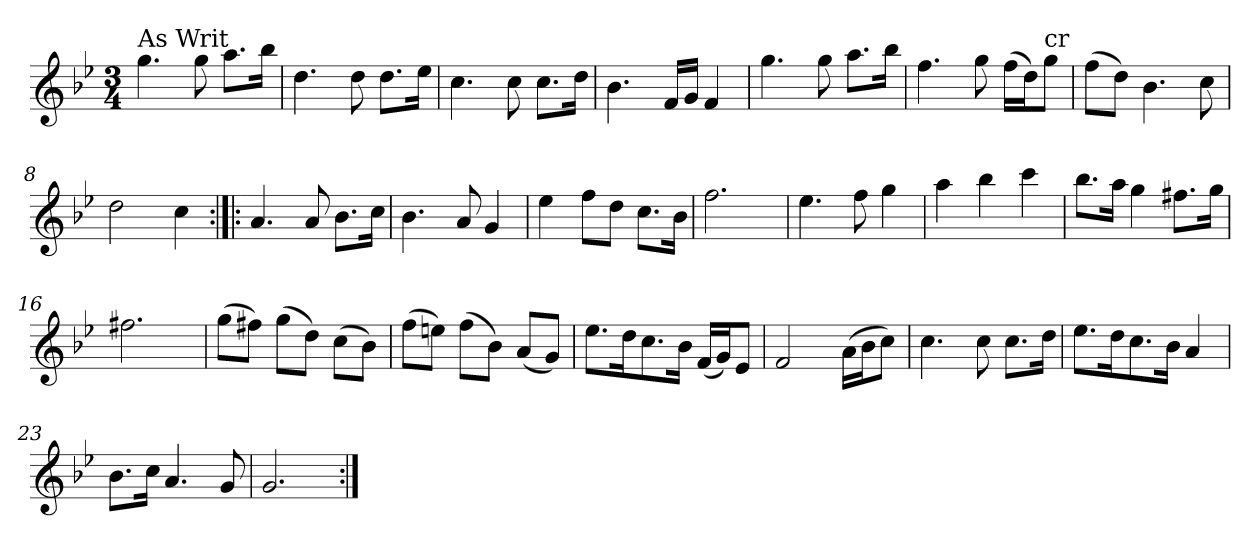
**kern
*part1
*staff1
*clefG2
*k[b-e-]
*B-:
*M3/4
*MM120
=1
!LO:TX:a:t=As Writ
4.gg\
8gg\
8.aa\L
16bb-\Jk
=2
4.dd\
8dd\
8.dd\L
16ee-\Jk
=3
4.cc\
8cc\
8.cc\L
16dd\Jk
=4
4.b-\
16f/LL
16g/JJ
4f/
=5
4.gg\
8gg\
8.aa\L
16bb-\Jk
=6
4.ff\
8gg\
(>16ff\LL
16dd\J)
!LO:TX:a:t=cr
8gg\J
=7
(>8ff\L
8dd\J)
4.b-\
8cc\
=8
2dd\
4cc\
!!LO:LB:g=z
=9:|!|:
4.a/
8a/
8.b-\L
16cc\Jk
=10
4.b-\
8a/
4g/
=11
4ee-\
8ff\L
8dd\J
8.cc\L
16b-\Jk
=12
2.ff\
=13
4.ee-\
8ff\
4gg\
=14
4aa\
4bb-\
4ccc\
=15
8.bb-\L
16aa\Jk
4gg\
8.ff#X\L
16gg\Jk
=16
2.ff#X\
=17
(>8gg\L
8ff#X\J)
(>8gg\L
8dd\J)
(>8cc\L
8b-\J)
!!LO:LB:g=z
=18
(>8ff\L
8een\J)
(>8ff\L
8b-\J)
(<8a/L
8g/J)
=19
8.ee-\L
16dd\K
8.cc\
16b-\Jk
(<16f/LL
16g/J)
8e-/J
=20
2f/
(>16a\LL
16b-\J
8cc\J)
=21
4.cc\
8cc\
8.cc\L
16dd\Jk
=22
8.ee-\L
16dd\K
8.cc\
16b-\Jk
4a/
=23
8.b-\L
16cc\Jk
4.a/
8g/
=24
2.g/
=:|!
*-
